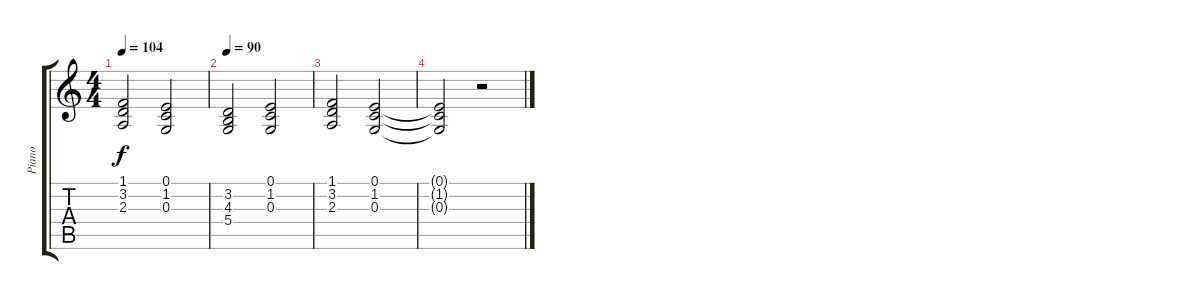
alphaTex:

\track ("Piano" "Piano") {instrument electricpiano2}
\staff {score tabs}
\tuning (E4 B3 G3 D3 A2 E2) {hide}
\ts (4 4)
\tempo 104
\clef g2
\ks c
(1.1 3.2 2.3).2{dy f} (0.1 1.2 0.3).2 |
\tempo 90
(3.2 4.3 5.4).2 (0.1 1.2 0.3).2 |
(1.1 3.2 2.3).2 (0.1 1.2 0.3).2 |
(0.1{t} 1.2{t} 0.3{t}).2 r.2
